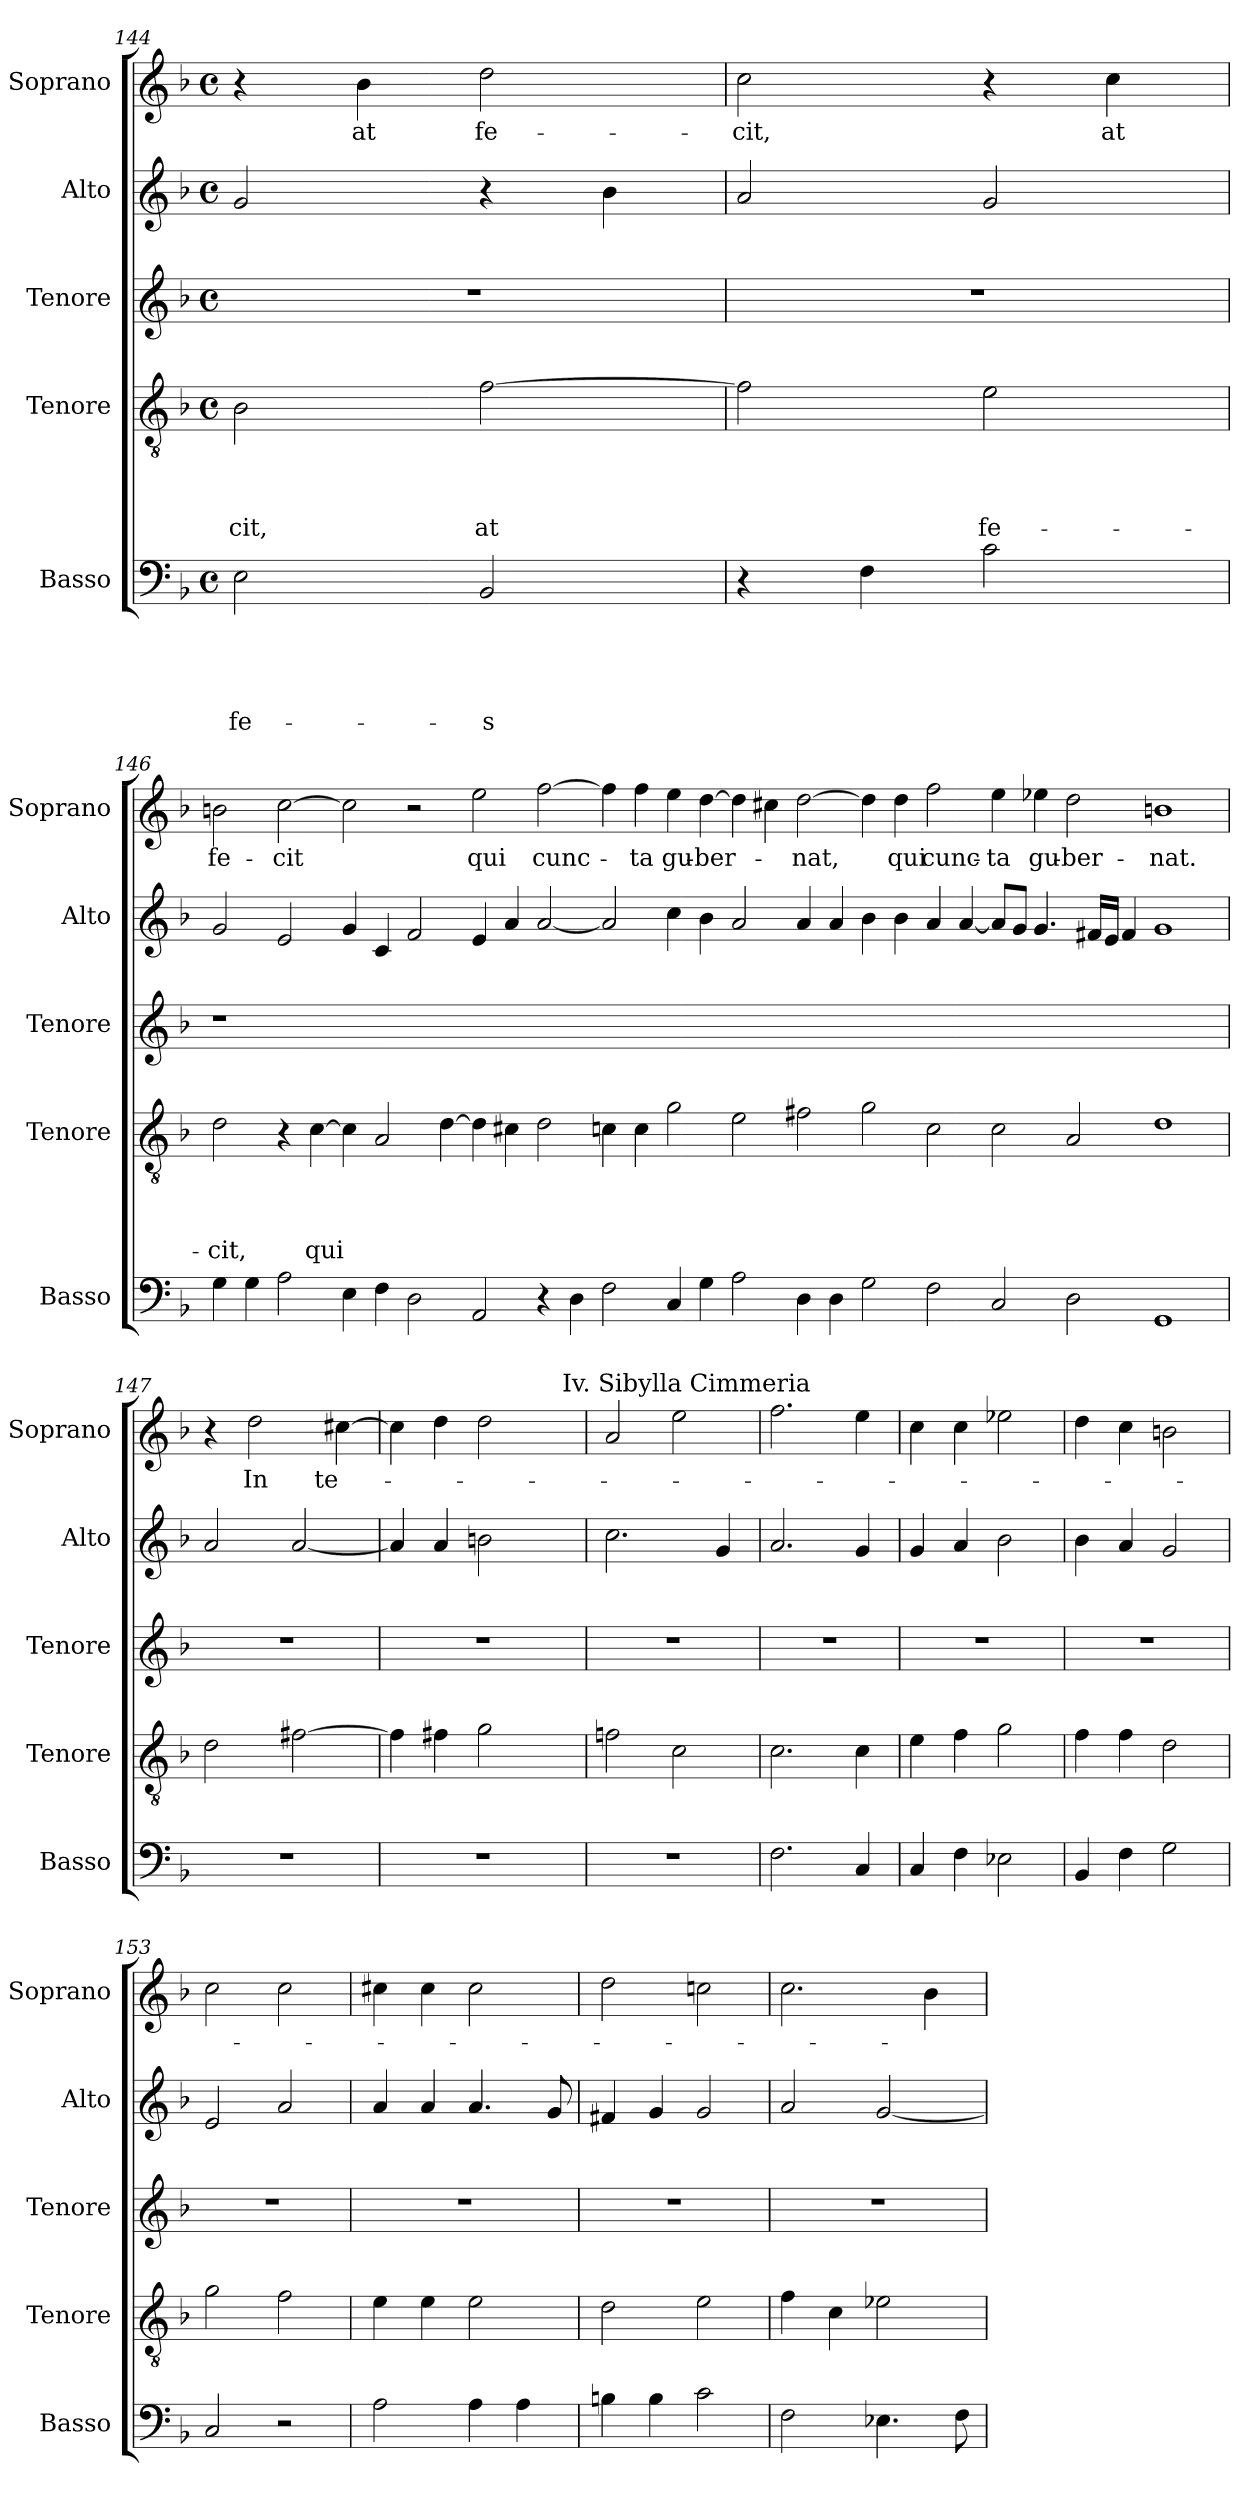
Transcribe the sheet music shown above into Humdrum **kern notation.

**kern	**text	**text	**text	**text	**text	**kern	**text	**text	**text	**text	**kern	**kern	**kern	**text
*part5	*part5	*part5	*part5	*part5	*part5	*part4	*part4	*part4	*part4	*part4	*part3	*part2	*part1	*part1
*staff5	*staff5	*staff5	*staff5	*staff5	*staff5	*staff4	*staff4	*staff4	*staff4	*staff4	*staff3	*staff2	*staff1	*staff1
*I"Basso	*	*	*	*	*	*I"Tenore	*	*	*	*	*I"Tenore	*I"Alto	*I"Soprano	*
*I'Basso	*	*	*	*	*	*I'Tenore	*	*	*	*	*I'Tenore	*I'Alto	*I'Soprano	*
*clefF4	*	*	*	*	*	*clefGv2	*	*	*	*	*clefG2	*clefG2	*clefG2	*
*k[b-]	*	*	*	*	*	*k[b-]	*	*	*	*	*k[b-]	*k[b-]	*k[b-]	*
*F:	*	*	*	*	*	*F:	*	*	*	*	*F:	*F:	*F:	*
*M4/4	*	*	*	*	*	*M4/4	*	*	*	*	*M4/4	*M4/4	*M4/4	*
*met(c)	*	*	*	*	*	*met(c)	*	*	*	*	*met(c)	*met(c)	*met(c)	*
=144	=144	=144	=144	=144	=144	=144	=144	=144	=144	=144	=144	=144	=144	=144
!	!	!	!	!	!LO:LY:b	!	!	!	!	!LO:LY:b	!	!	!	!
2E\	.	.	.	.	fe-	2B-\	.	.	.	-cit,	1r	2g/	4r	.
!	!	!	!	!	!	!	!	!	!	!	!	!	!	!LO:LY:b
.	.	.	.	.	.	.	.	.	.	.	.	.	4b-\	at
!	!	!	!	!	!LO:LY:b	!	!	!	!	!LO:LY:b	!	!	!	!LO:LY:b
2BB-/	.	.	.	.	-s	[>2f\	.	.	.	at	.	4r	2dd\	fe-
.	.	.	.	.	.	.	.	.	.	.	.	4b-\	.	.
=145	=145	=145	=145	=145	=145	=145	=145	=145	=145	=145	=145	=145	=145	=145
!	!	!	!	!	!	!	!	!	!	!	!	!	!	!LO:LY:b
4r	.	.	.	.	.	2f\]	.	.	.	.	1r	2a/	2cc\	-cit,
4F\	.	.	.	.	.	.	.	.	.	.	.	.	.	.
!	!	!	!	!	!	!	!	!	!	!LO:LY:b	!	!	!	!
2c\	.	.	.	.	.	2e\	.	.	.	fe-	.	2g/	4r	.
!	!	!	!	!	!	!	!	!	!	!	!	!	!	!LO:LY:b
.	.	.	.	.	.	.	.	.	.	.	.	.	4cc\	at
!!LO:LB:g=z
=146	=146	=146	=146	=146	=146	=146	=146	=146	=146	=146	=146	=146	=146	=146
!	!	!	!	!	!	!	!	!	!	!LO:LY:b	!	!	!	!LO:LY:b
4G\	.	.	.	.	.	2d\	.	.	.	-cit,	1r	2g/	2bn\	fe-
4G\	.	.	.	.	.	.	.	.	.	.	.	.	.	.
!	!	!	!	!	!	!	!	!	!	!	!	!	!	!LO:LY:b
2A\	.	.	.	.	.	4r	.	.	.	.	.	2e/	[>2cc\	-cit
!	!	!	!	!	!	!	!	!	!	!LO:LY:b	!	!	!	!
.	.	.	.	.	.	[>4c\	.	.	.	qui	.	.	.	.
4E\	.	.	.	.	.	4c\]	.	.	.	.	1%7ryy	4g/	2cc\]	.
4F\	.	.	.	.	.	2A/	.	.	.	.	.	4c/	.	.
2D\	.	.	.	.	.	.	.	.	.	.	.	2f/	2r	.
.	.	.	.	.	.	[>4d\	.	.	.	.	.	.	.	.
!	!	!	!	!	!	!	!	!	!	!	!	!	!	!LO:LY:b
2AA/	.	.	.	.	.	4d\]	.	.	.	.	.	4e/	2ee\	qui
.	.	.	.	.	.	4c#X\	.	.	.	.	.	4a/	.	.
!	!	!	!	!	!	!	!	!	!	!	!	!	!	!LO:LY:b
4r	.	.	.	.	.	2d\	.	.	.	.	.	[<2a/	[>2ff\	cunc-
4D\	.	.	.	.	.	.	.	.	.	.	.	.	.	.
2F\	.	.	.	.	.	4cn\	.	.	.	.	.	2a/]	4ff\]	.
!	!	!	!	!	!	!	!	!	!	!	!	!	!	!LO:LY:b
.	.	.	.	.	.	4c\	.	.	.	.	.	.	4ff\	-ta
!	!	!	!	!	!	!	!	!	!	!	!	!	!	!LO:LY:b
4C/	.	.	.	.	.	2g\	.	.	.	.	.	4cc\	4ee\	gu-
!	!	!	!	!	!	!	!	!	!	!	!	!	!	!LO:LY:b
4G\	.	.	.	.	.	.	.	.	.	.	.	4b-\	[>4dd\	-ber-
2A\	.	.	.	.	.	2e\	.	.	.	.	.	2a/	4dd\]	.
.	.	.	.	.	.	.	.	.	.	.	.	.	4cc#X\	.
!	!	!	!	!	!	!	!	!	!	!	!	!	!	!LO:LY:b
4D\	.	.	.	.	.	2f#X\	.	.	.	.	.	4a/	[>2dd\	-nat,
4D\	.	.	.	.	.	.	.	.	.	.	.	4a/	.	.
2G\	.	.	.	.	.	2g\	.	.	.	.	.	4b-\	4dd\]	.
!	!	!	!	!	!	!	!	!	!	!	!	!	!	!LO:LY:b
.	.	.	.	.	.	.	.	.	.	.	.	4b-\	4dd\	qui
!	!	!	!	!	!	!	!	!	!	!	!	!	!	!LO:LY:b
2F\	.	.	.	.	.	2c\	.	.	.	.	.	4a/	2ff\	cunc-
.	.	.	.	.	.	.	.	.	.	.	.	[<4a/	.	.
!	!	!	!	!	!	!	!	!	!	!	!	!	!	!LO:LY:b
2C/	.	.	.	.	.	2c\	.	.	.	.	.	8a/L]	4ee\	-ta
.	.	.	.	.	.	.	.	.	.	.	.	8g/J	.	.
!	!	!	!	!	!	!	!	!	!	!	!	!	!	!LO:LY:b
.	.	.	.	.	.	.	.	.	.	.	.	4.g/	4ee-X\	gu-
!	!	!	!	!	!	!	!	!	!	!	!	!	!	!LO:LY:b
2D\	.	.	.	.	.	2A/	.	.	.	.	.	.	2dd\	-ber-
.	.	.	.	.	.	.	.	.	.	.	.	16f#X/LL	.	.
.	.	.	.	.	.	.	.	.	.	.	.	16e/JJ	.	.
.	.	.	.	.	.	.	.	.	.	.	.	4f#/	.	.
!	!	!	!	!	!	!	!	!	!	!	!	!	!	!LO:LY:b
1GG	.	.	.	.	.	1d	.	.	.	.	.	1g	1bn	-nat.
!!LO:PB:g=z
=147!	=147!	=147!	=147!	=147!	=147!	=147!	=147!	=147!	=147!	=147!	=147!	=147!	=147!	=147!
1r	.	.	.	.	.	2d\	.	.	.	.	1r	2a/	4r	.
!	!	!	!	!	!	!	!	!	!	!	!	!	!	!LO:LY:b
.	.	.	.	.	.	.	.	.	.	.	.	.	2dd\	In
.	.	.	.	.	.	[>2f#X\	.	.	.	.	.	[<2a/	.	.
!	!	!	!	!	!	!	!	!	!	!	!	!	!	!LO:LY:b
.	.	.	.	.	.	.	.	.	.	.	.	.	[>4cc#X\	te-
=148	=148	=148	=148	=148	=148	=148	=148	=148	=148	=148	=148	=148	=148	=148
*	*	*	*	*	*	*	*	*	*	*	*	*	*^	*
1r	.	.	.	.	.	4f#\]	.	.	.	.	1r	4a/]	4cc#\]	2ryy	.
.	.	.	.	.	.	4f#X\	.	.	.	.	.	4a/	4dd\	.	.
.	.	.	.	.	.	2g\	.	.	.	.	.	2bn\	2dd\	4ryy	.
.	.	.	.	.	.	.	.	.	.	.	.	.	.	8ryy	.
.	.	.	.	.	.	.	.	.	.	.	.	.	.	32ryy	.
!	!	!	!	!	!	!	!	!	!	!	!	!	!	!LO:TX:a:t=Iv. Sibylla Cimmeria	!
.	.	.	.	.	.	.	.	.	.	.	.	.	.	16.ryy	.
*	*	*	*	*	*	*	*	*	*	*	*	*	*v	*v	*
=149	=149	=149	=149	=149	=149	=149	=149	=149	=149	=149	=149	=149	=149	=149
1r	.	.	.	.	.	2fn\	.	.	.	.	1r	2.cc\	2a/	.
.	.	.	.	.	.	2c\	.	.	.	.	.	.	2ee\	.
.	.	.	.	.	.	.	.	.	.	.	.	4g/	.	.
=150	=150	=150	=150	=150	=150	=150	=150	=150	=150	=150	=150	=150	=150	=150
2.F\	.	.	.	.	.	2.c\	.	.	.	.	1r	2.a/	2.ff\	.
4C/	.	.	.	.	.	4c\	.	.	.	.	.	4g/	4ee\	.
=151	=151	=151	=151	=151	=151	=151	=151	=151	=151	=151	=151	=151	=151	=151
4C/	.	.	.	.	.	4e\	.	.	.	.	1r	4g/	4cc\	.
4F\	.	.	.	.	.	4f\	.	.	.	.	.	4a/	4cc\	.
2E-X\	.	.	.	.	.	2g\	.	.	.	.	.	2b-\	2ee-X\	.
=152	=152	=152	=152	=152	=152	=152	=152	=152	=152	=152	=152	=152	=152	=152
4BB-/	.	.	.	.	.	4f\	.	.	.	.	1r	4b-\	4dd\	.
4F\	.	.	.	.	.	4f\	.	.	.	.	.	4a/	4cc\	.
2G\	.	.	.	.	.	2d\	.	.	.	.	.	2g/	2bn\	.
=153	=153	=153	=153	=153	=153	=153	=153	=153	=153	=153	=153	=153	=153	=153
2C/	.	.	.	.	.	2g\	.	.	.	.	1r	2e/	2cc\	.
2r	.	.	.	.	.	2f\	.	.	.	.	.	2a/	2cc\	.
=154	=154	=154	=154	=154	=154	=154	=154	=154	=154	=154	=154	=154	=154	=154
2A\	.	.	.	.	.	4e\	.	.	.	.	1r	4a/	4cc#X\	.
.	.	.	.	.	.	4e\	.	.	.	.	.	4a/	4cc#\	.
4A\	.	.	.	.	.	2e\	.	.	.	.	.	4.a/	2cc#\	.
4A\	.	.	.	.	.	.	.	.	.	.	.	.	.	.
.	.	.	.	.	.	.	.	.	.	.	.	8g/	.	.
!!LO:LB:g=z
=155	=155	=155	=155	=155	=155	=155	=155	=155	=155	=155	=155	=155	=155	=155
4Bn\	.	.	.	.	.	2d\	.	.	.	.	1r	4f#X/	2dd\	.
4B\	.	.	.	.	.	.	.	.	.	.	.	4g/	.	.
2c\	.	.	.	.	.	2e\	.	.	.	.	.	2g/	2ccn\	.
=156	=156	=156	=156	=156	=156	=156	=156	=156	=156	=156	=156	=156	=156	=156
2F\	.	.	.	.	.	4f\	.	.	.	.	1r	2a/	2.cc\	.
.	.	.	.	.	.	4c\	.	.	.	.	.	.	.	.
4.E-X\	.	.	.	.	.	2e-X\	.	.	.	.	.	[<2g/	.	.
.	.	.	.	.	.	.	.	.	.	.	.	.	4b-\	.
8F\	.	.	.	.	.	.	.	.	.	.	.	.	.	.
=	=	=	=	=	=	=	=	=	=	=	=	=	=	=
*-	*-	*-	*-	*-	*-	*-	*-	*-	*-	*-	*-	*-	*-	*-
